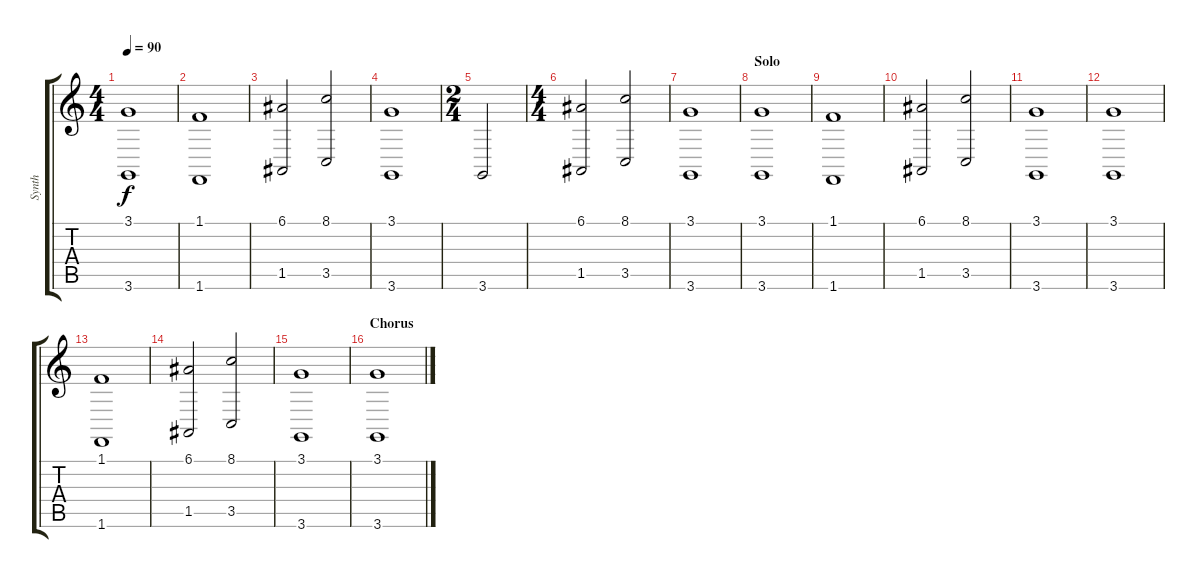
\track ("Synth" "Synth") {instrument stringensemble2}
\staff {score tabs}
\tuning (E4 B3 G3 D3 A2 E2) {hide}
\ts (4 4)
\tempo 90
\clef g2
\ks c
(3.1 3.6).1{dy f} |
(1.1 1.6).1 |
(6.1 1.5).2 (8.1 3.5).2 |
(3.1 3.6).1 |
\ts (2 4)
3.6.2 |
\ts (4 4)
(6.1 1.5).2 (8.1 3.5).2 |
(3.1 3.6).1 |
\section ("" "Solo")
(3.1 3.6).1 |
(1.1 1.6).1 |
(6.1 1.5).2 (8.1 3.5).2 |
(3.1 3.6).1 |
(3.1 3.6).1 |
(1.1 1.6).1 |
(6.1 1.5).2 (8.1 3.5).2 |
(3.1 3.6).1 |
\section ("" "Chorus")
(3.1 3.6).1
